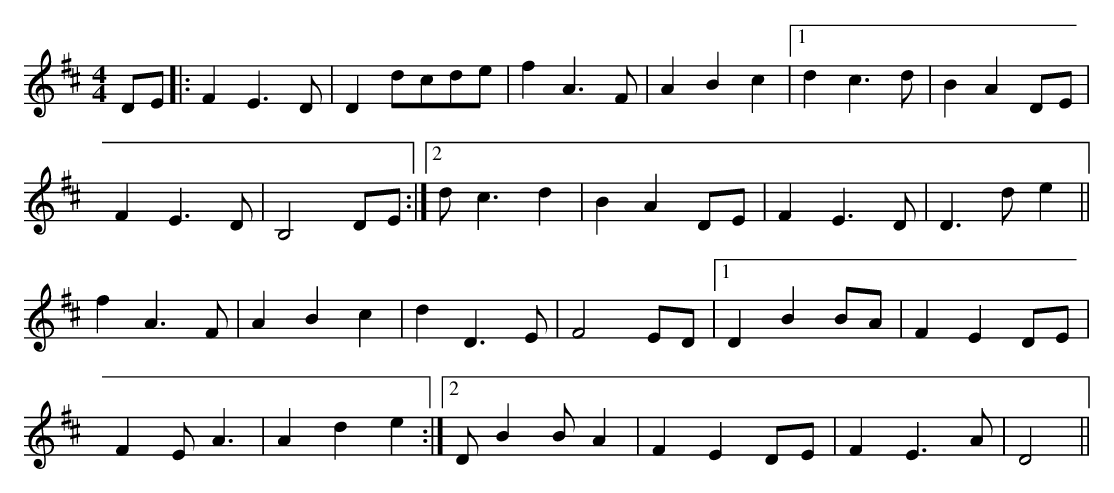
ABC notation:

X:1
M:4/4
K:D
DE|:F2 E3 D|D2 dcde|f2 A3 F|A2 B2 c2|1 d2 c3 d|B2 A2 DE|
F2 E3 D|B,4 DE:|2 d c3 d2|B2 A2 DE|F2 E3 D|D3 d e2||
f2 A3 F|A2 B2 c2|d2 D3 E|F4 ED|1 D2 B2 BA|F2 E2 DE|
F2 E A3|A2 d2 e2:|2 D B2 B A2|F2 E2 DE|F2 E3 A|D4||
